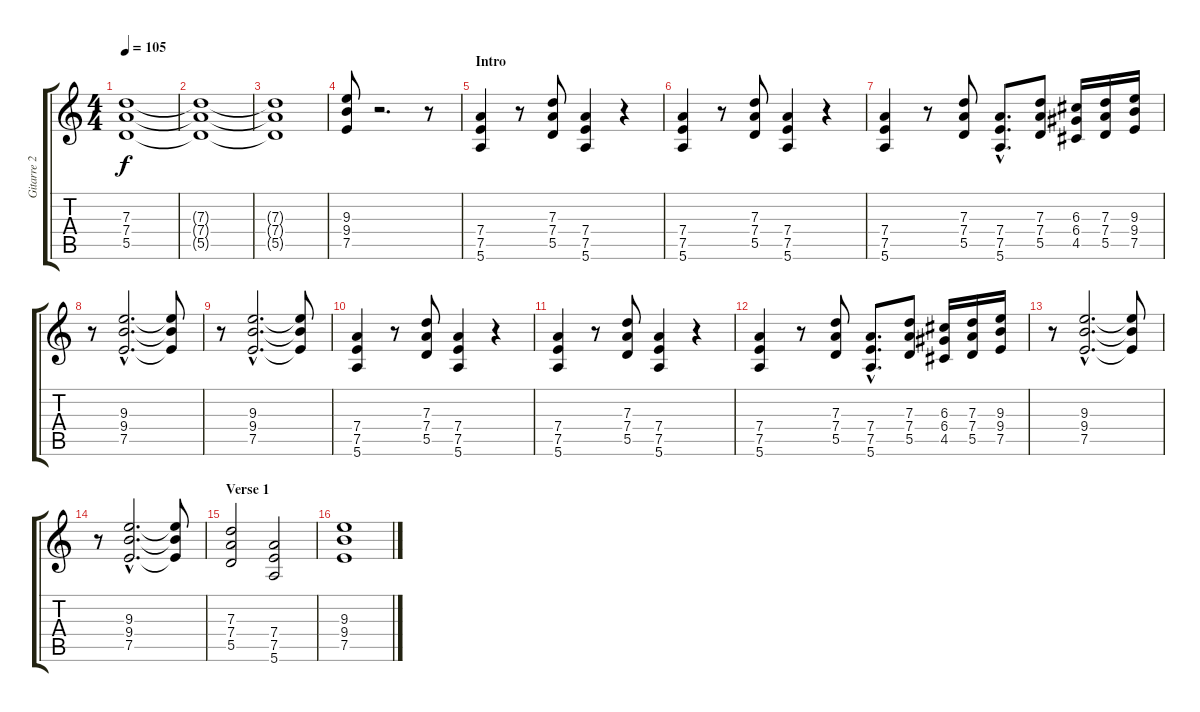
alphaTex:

\track ("Gitarre 2 - Farin Urlaub" "Gitarre 2 ") {instrument distortionguitar}
\staff {score tabs}
\tuning (E4 B3 G3 D3 A2 E2) {hide}
\ts (4 4)
\tempo 105
\clef g2
\ks c
(7.3 7.4 5.5).1{dy f instrument distortionguitar} |
(7.3{t} 7.4{t} 5.5{t}).1 |
(7.3{t} 7.4{t} 5.5{t}).1 |
(9.3 9.4 7.5).8 r.2{d} r.8 |
\section ("" "Intro")
(7.4 7.5 5.6).4 r.8 (7.3 7.4 5.5).8 (7.4 7.5 5.6).4 r.4 |
(7.4 7.5 5.6).4 r.8 (7.3 7.4 5.5).8 (7.4 7.5 5.6).4 r.4 |
(7.4 7.5 5.6).4 r.8 (7.3 7.4 5.5).8 (7.4{hac} 7.5{hac} 5.6{hac}).8{d} (7.3 7.4 5.5).8 (6.3 6.4 4.5).16 (7.3 7.4 5.5).16 (9.3 9.4 7.5).16 |
r.8 (9.3{hac} 9.4{hac} 7.5{hac}).2{d} (9.3{t} 9.4{t} 7.5{t}).8 |
r.8 (9.3{hac} 9.4{hac} 7.5{hac}).2{d} (9.3{t} 9.4{t} 7.5{t}).8 |
(7.4 7.5 5.6).4 r.8 (7.3 7.4 5.5).8 (7.4 7.5 5.6).4 r.4 |
(7.4 7.5 5.6).4 r.8 (7.3 7.4 5.5).8 (7.4 7.5 5.6).4 r.4 |
(7.4 7.5 5.6).4 r.8 (7.3 7.4 5.5).8 (7.4{hac} 7.5{hac} 5.6{hac}).8{d} (7.3 7.4 5.5).8 (6.3 6.4 4.5).16 (7.3 7.4 5.5).16 (9.3 9.4 7.5).16 |
r.8 (9.3{hac} 9.4{hac} 7.5{hac}).2{d} (9.3{t} 9.4{t} 7.5{t}).8 |
r.8 (9.3{hac} 9.4{hac} 7.5{hac}).2{d} (9.3{t} 9.4{t} 7.5{t}).8 |
\section ("" "Verse 1")
(7.3 7.4 5.5).2 (7.4 7.5 5.6).2 |
(9.3 9.4 7.5).1
